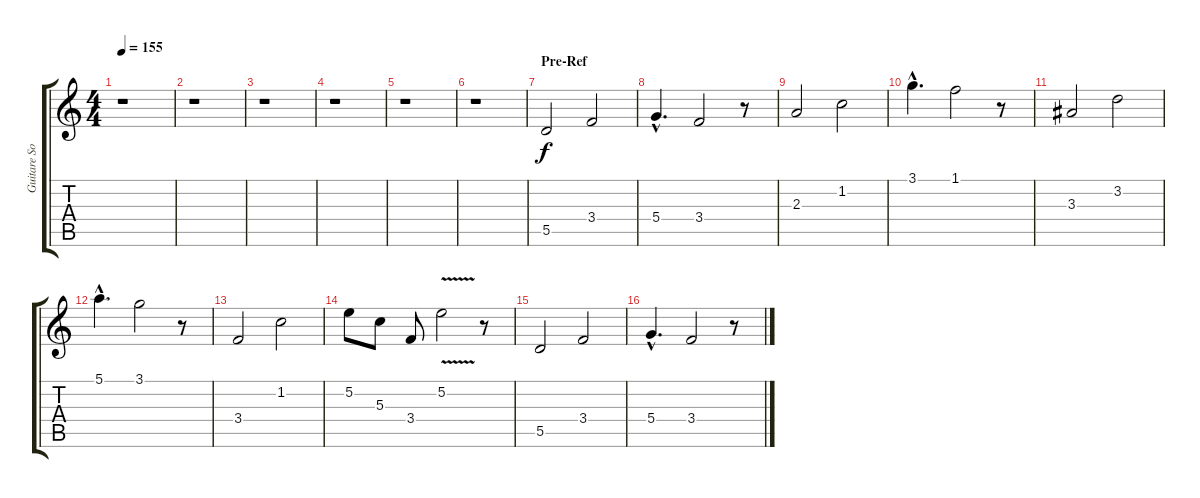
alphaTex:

\track ("Guitare Solo" "Guitare So") {instrument distortionguitar}
\staff {score tabs}
\tuning (E4 B3 G3 D3 A2 E2) {hide}
\ts (4 4)
\tempo 155
\clef g2
\ks c
r.1{dy f} |
r.1 |
r.1 |
r.1 |
r.1 |
r.1 |
\section ("" "Pre-Ref")
5.5.2 3.4.2 |
5.4{hac}.4{d} 3.4.2 r.8 |
2.3.2 1.2.2 |
3.1{hac}.4{d} 1.1.2 r.8 |
3.3.2 3.2.2 |
5.1{hac}.4{d} 3.1.2 r.8 |
3.4.2 1.2.2 |
5.2.8 5.3.8 3.4.8 5.2{v}.2 r.8 |
5.5.2 3.4.2 |
5.4{hac}.4{d} 3.4.2 r.8
